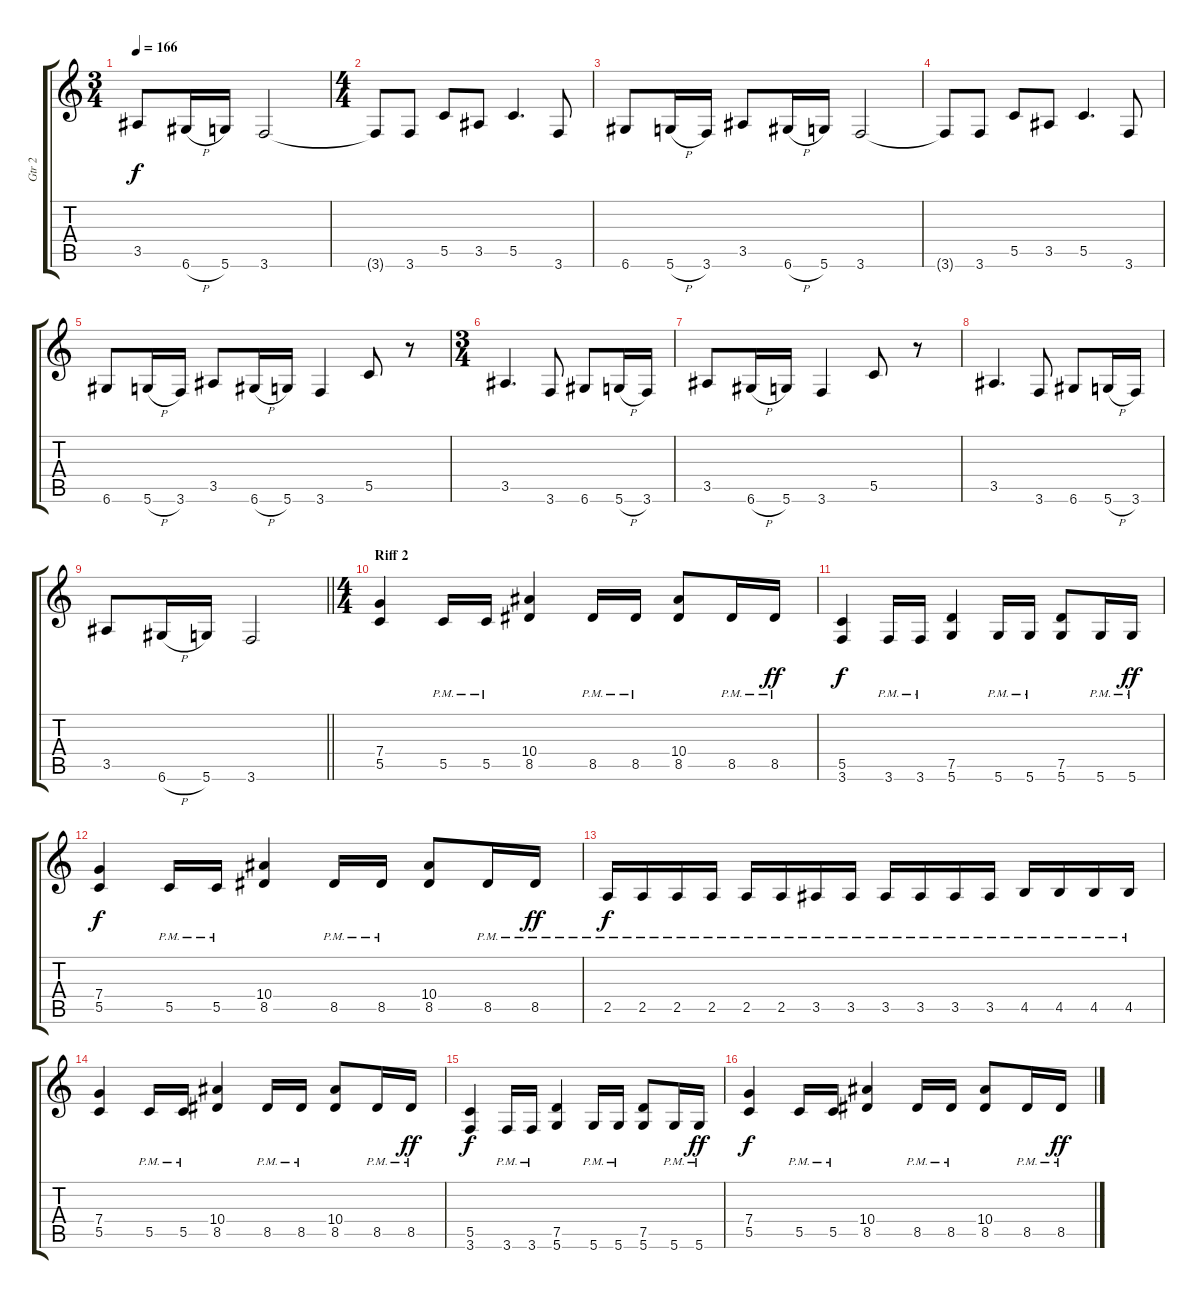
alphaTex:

\track ("Gtr 2" "Gtr 2") {instrument distortionguitar}
\staff {score tabs}
\tuning (D4 A3 F3 C3 G2 D2) {hide}
\ts (3 4)
\tempo 166
\clef g2
\ks c
3.5.8{dy f} 6.6{h}.16 5.6.16 3.6.2 |
\ts (4 4)
3.6{t}.8 3.6.8 5.5.8 3.5.8 5.5.4{d} 3.6.8 |
6.6.8 5.6{h}.16 3.6.16 3.5.8 6.6{h}.16 5.6.16 3.6.2 |
3.6{t}.8 3.6.8 5.5.8 3.5.8 5.5.4{d} 3.6.8 |
6.6.8 5.6{h}.16 3.6.16 3.5.8 6.6{h}.16 5.6.16 3.6.4 5.5.8 r.8 |
\ts (3 4)
3.5.4{d} 3.6.8 6.6.8 5.6{h}.16 3.6.16 |
3.5.8 6.6{h}.16 5.6.16 3.6.4 5.5.8 r.8 |
3.5.4{d} 3.6.8 6.6.8 5.6{h}.16 3.6.16 |
\barLineRight lightlight
3.5.8 6.6{h}.16 5.6.16 3.6.2 |
\ts (4 4)
\section ("" "Riff 2")
(7.4 5.5).4 5.5{pm}.16 5.5{pm}.16 (10.4 8.5).4 8.5{pm}.16 8.5{pm}.16 (10.4 8.5).8 8.5{pm}.16 8.5{pm}.16{dy ff} |
(5.5 3.6).4{dy f} 3.6{pm}.16 3.6{pm}.16 (7.5 5.6).4 5.6{pm}.16 5.6{pm}.16 (7.5 5.6).8 5.6{pm}.16 5.6{pm}.16{dy ff} |
(7.4 5.5).4{dy f} 5.5{pm}.16 5.5{pm}.16 (10.4 8.5).4 8.5{pm}.16 8.5{pm}.16 (10.4 8.5).8 8.5{pm}.16 8.5{pm}.16{dy ff} |
2.5{pm}.16{dy f} 2.5{pm}.16 2.5{pm}.16 2.5{pm}.16 2.5{pm}.16 2.5{pm}.16 3.5{pm}.16 3.5{pm}.16 3.5{pm}.16 3.5{pm}.16 3.5{pm}.16 3.5{pm}.16 4.5{pm}.16 4.5{pm}.16 4.5{pm}.16 4.5{pm}.16 |
(7.4 5.5).4 5.5{pm}.16 5.5{pm}.16 (10.4 8.5).4 8.5{pm}.16 8.5{pm}.16 (10.4 8.5).8 8.5{pm}.16 8.5{pm}.16{dy ff} |
(5.5 3.6).4{dy f} 3.6{pm}.16 3.6{pm}.16 (7.5 5.6).4 5.6{pm}.16 5.6{pm}.16 (7.5 5.6).8 5.6{pm}.16 5.6{pm}.16{dy ff} |
(7.4 5.5).4{dy f} 5.5{pm}.16 5.5{pm}.16 (10.4 8.5).4 8.5{pm}.16 8.5{pm}.16 (10.4 8.5).8 8.5{pm}.16 8.5{pm}.16{dy ff}
